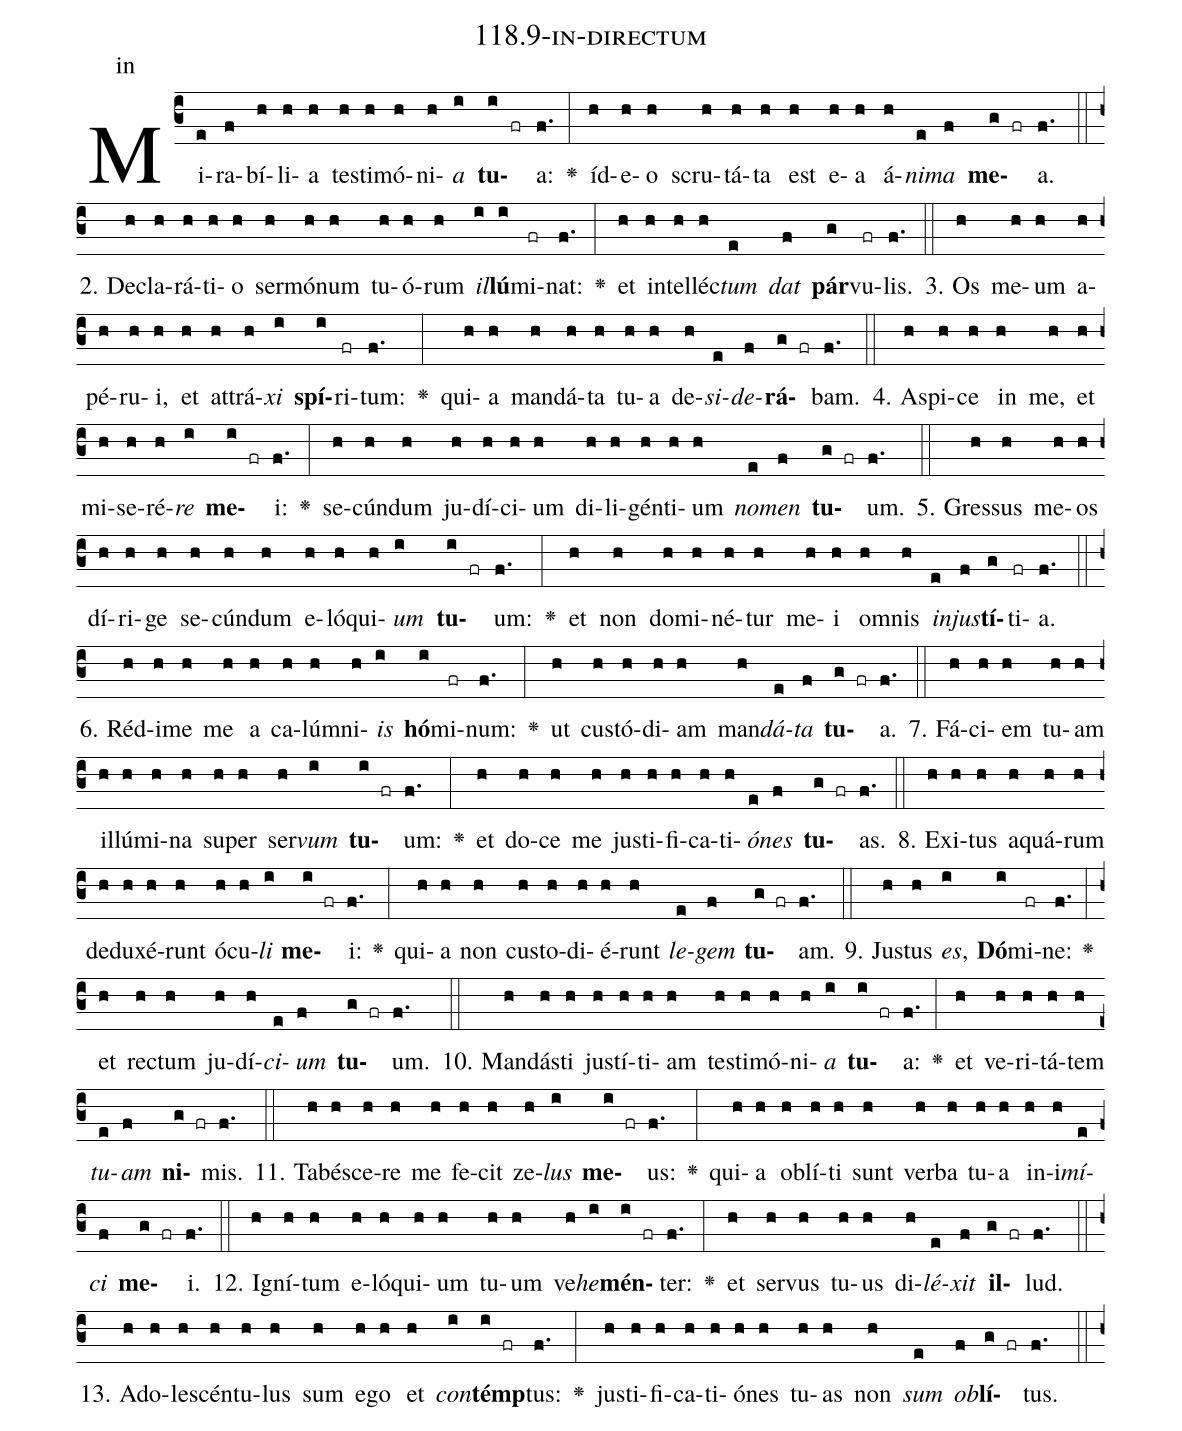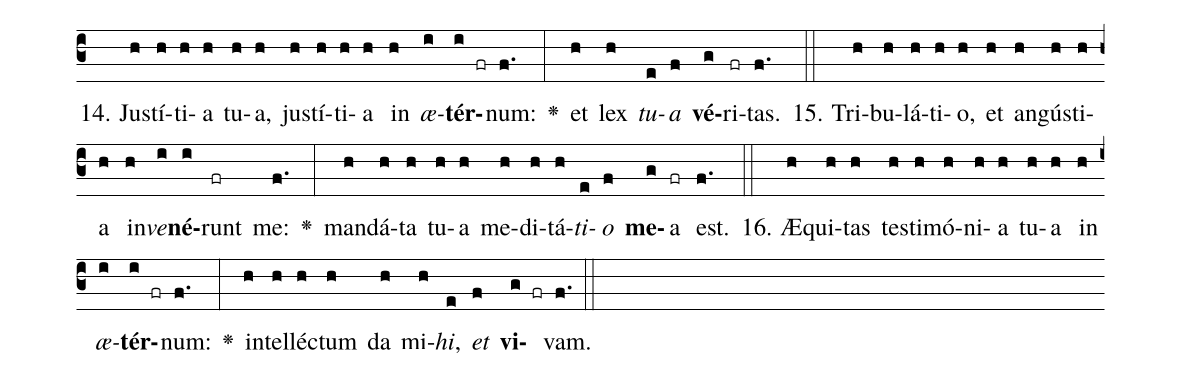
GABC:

name: 118.9-in-directum;
annotation: in;
%%
(c3)Mi(e)ra(f)bí(h)li(h)a(h) tes(h)ti(h)mó(h)ni(h)<i>a</i>(i) <b>tu</b>(i fr)a:(f.) <v>\greheightstar</v>(:) íd(h)e(h)o(h) scru(h)tá(h)ta(h) est(h) e(h)a(h) á(h)<i>ni</i>(e)<i>ma</i>(f) <b>me</b>(g fr)a.(f.) (::)
2. De(h)cla(h)rá(h)ti(h)o(h) ser(h)mó(h)num(h) tu(h)ó(h)rum(h) <i>il</i>(i)<b>lú</b>(i)mi(fr)nat:(f.) <v>\greheightstar</v>(:) et(h) in(h)tel(h)léc(h)<i>tum</i>(e) <i>dat</i>(f) <b>pár</b>(g)vu(fr)lis.(f.) (::)
3. Os(h) me(h)um(h) a(h)pé(h)ru(h)i,(h) et(h) at(h)trá(h)<i>xi</i>(i) <b>spí</b>(i)ri(fr)tum:(f.) <v>\greheightstar</v>(:) qui(h)a(h) man(h)dá(h)ta(h) tu(h)a(h) de(h)<i>si</i>(e)<i>de</i>(f)<b>rá</b>(g fr)bam.(f.) (::)
4. A(h)spi(h)ce(h) in(h) me,(h) et(h) mi(h)se(h)ré(h)<i>re</i>(i) <b>me</b>(i fr)i:(f.) <v>\greheightstar</v>(:) se(h)cún(h)dum(h) ju(h)dí(h)ci(h)um(h) di(h)li(h)gén(h)ti(h)um(h) <i>no</i>(e)<i>men</i>(f) <b>tu</b>(g fr)um.(f.) (::)
5. Gres(h)sus(h) me(h)os(h) dí(h)ri(h)ge(h) se(h)cún(h)dum(h) e(h)ló(h)qui(h)<i>um</i>(i) <b>tu</b>(i fr)um:(f.) <v>\greheightstar</v>(:) et(h) non(h) do(h)mi(h)né(h)tur(h) me(h)i(h) om(h)nis(h) <i>in</i>(e)<i>jus</i>(f)<b>tí</b>(g)ti(fr)a.(f.) (::)
6. Réd(h)i(h)me(h) me(h) a(h) ca(h)lúm(h)ni(h)<i>is</i>(i) <b>hó</b>(i)mi(fr)num:(f.) <v>\greheightstar</v>(:) ut(h) cus(h)tó(h)di(h)am(h) man(h)<i>dá</i>(e)<i>ta</i>(f) <b>tu</b>(g fr)a.(f.) (::)
7. Fá(h)ci(h)em(h) tu(h)am(h) il(h)lú(h)mi(h)na(h) su(h)per(h) ser(h)<i>vum</i>(i) <b>tu</b>(i fr)um:(f.) <v>\greheightstar</v>(:) et(h) do(h)ce(h) me(h) jus(h)ti(h)fi(h)ca(h)ti(h)<i>ó</i>(e)<i>nes</i>(f) <b>tu</b>(g fr)as.(f.) (::)
8. Ex(h)i(h)tus(h) a(h)quá(h)rum(h) de(h)du(h)xé(h)runt(h) ó(h)cu(h)<i>li</i>(i) <b>me</b>(i fr)i:(f.) <v>\greheightstar</v>(:) qui(h)a(h) non(h) cus(h)to(h)di(h)é(h)runt(h) <i>le</i>(e)<i>gem</i>(f) <b>tu</b>(g fr)am.(f.) (::)
9. Jus(h)tus(h) <i>es</i>,(i) <b>Dó</b>(i)mi(fr)ne:(f.) <v>\greheightstar</v>(:) et(h) rec(h)tum(h) ju(h)dí(h)<i>ci</i>(e)<i>um</i>(f) <b>tu</b>(g fr)um.(f.) (::)
10. Man(h)dás(h)ti(h) jus(h)tí(h)ti(h)am(h) tes(h)ti(h)mó(h)ni(h)<i>a</i>(i) <b>tu</b>(i fr)a:(f.) <v>\greheightstar</v>(:) et(h) ve(h)ri(h)tá(h)tem(h) <i>tu</i>(e)<i>am</i>(f) <b>ni</b>(g fr)mis.(f.) (::)
11. Ta(h)bé(h)sce(h)re(h) me(h) fe(h)cit(h) ze(h)<i>lus</i>(i) <b>me</b>(i fr)us:(f.) <v>\greheightstar</v>(:) qui(h)a(h) ob(h)lí(h)ti(h) sunt(h) ver(h)ba(h) tu(h)a(h) in(h)i(h)<i>mí</i>(e)<i>ci</i>(f) <b>me</b>(g fr)i.(f.) (::)
12. I(h)gní(h)tum(h) e(h)ló(h)qui(h)um(h) tu(h)um(h) ve(h)<i>he</i>(i)<b>mén</b>(i fr)ter:(f.) <v>\greheightstar</v>(:) et(h) ser(h)vus(h) tu(h)us(h) di(h)<i>lé</i>(e)<i>xit</i>(f) <b>il</b>(g fr)lud.(f.) (::)
13. Ad(h)o(h)le(h)scén(h)tu(h)lus(h) sum(h) e(h)go(h) et(h) <i>con</i>(i)<b>témp</b>(i fr)tus:(f.) <v>\greheightstar</v>(:) jus(h)ti(h)fi(h)ca(h)ti(h)ó(h)nes(h) tu(h)as(h) non(h) <i>sum</i>(e) <i>ob</i>(f)<b>lí</b>(g fr)tus.(f.) (::)
14. Jus(h)tí(h)ti(h)a(h) tu(h)a,(h) jus(h)tí(h)ti(h)a(h) in(h) <i>æ</i>(i)<b>tér</b>(i fr)num:(f.) <v>\greheightstar</v>(:) et(h) lex(h) <i>tu</i>(e)<i>a</i>(f) <b>vé</b>(g)ri(fr)tas.(f.) (::)
15. Tri(h)bu(h)lá(h)ti(h)o,(h) et(h) an(h)gús(h)ti(h)a(h) in(h)<i>ve</i>(i)<b>né</b>(i)runt(fr) me:(f.) <v>\greheightstar</v>(:) man(h)dá(h)ta(h) tu(h)a(h) me(h)di(h)tá(h)<i>ti</i>(e)<i>o</i>(f) <b>me</b>(g)a(fr) est.(f.) (::)
16. Æ(h)qui(h)tas(h) tes(h)ti(h)mó(h)ni(h)a(h) tu(h)a(h) in(h) <i>æ</i>(i)<b>tér</b>(i fr)num:(f.) <v>\greheightstar</v>(:) in(h)tel(h)léc(h)tum(h) da(h) mi(h)<i>hi</i>,(e) <i>et</i>(f) <b>vi</b>(g fr)vam.(f.) (::)
